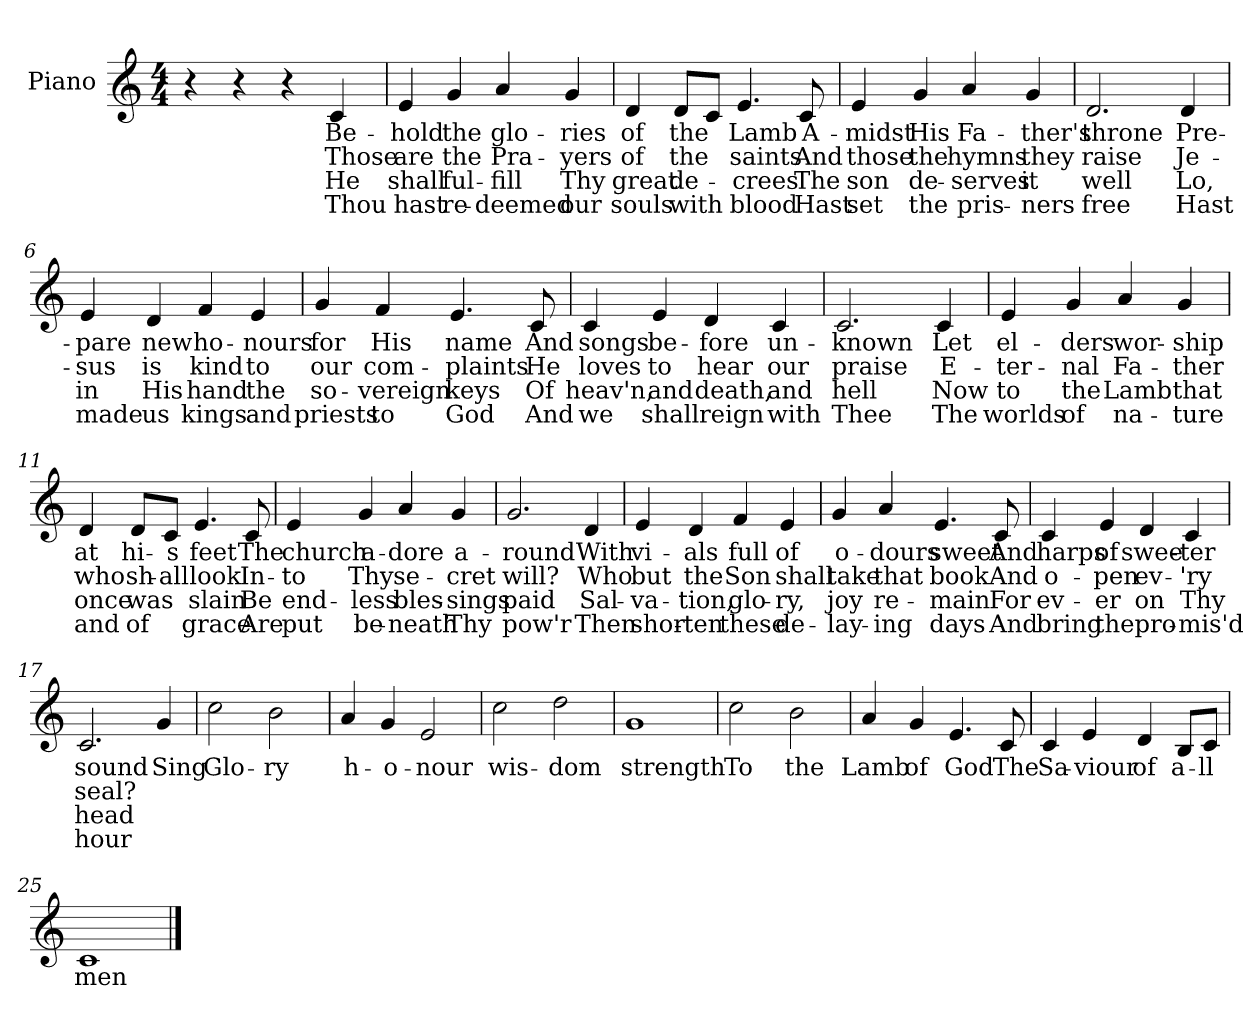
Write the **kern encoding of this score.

**kern	**text	**text	**text	**text
*part1	*part1	*part1	*part1	*part1
*staff1	*staff1	*staff1	*staff1	*staff1
*I"Piano	*	*	*	*
*I'Pno.	*	*	*	*
*clefG2	*	*	*	*
*k[]	*	*	*	*
*C:	*	*	*	*
*M4/4	*	*	*	*
=1	=1	=1	=1	=1
4r	.	.	.	.
4r	.	.	.	.
4r	.	.	.	.
4c/	Be-	Those	He	Thou
=2	=2	=2	=2	=2
4e/	-hold	are	shall	hast
4g/	the	the	ful-	re-
4a/	glo-	Pra-	-fill	-deemed
4g/	-ries	-yers	Thy	our
=3	=3	=3	=3	=3
4d/	of	of	great	souls
8d/L	the	the	de-	with
8c/J	.	.	.	.
4.e/	Lamb	saints	-crees	blood
8c/	A-	And	The	Hast
!!LO:LB:g=z
=4	=4	=4	=4	=4
4e/	-midst	those	son	set
4g/	His	the	de-	the
4a/	Fa-	hymns	-serves	pris-
4g/	-ther's	they	it	-ners
=5	=5	=5	=5	=5
2.d/	throne	raise	well	free
4d/	Pre-	Je-	Lo,	Hast
=6	=6	=6	=6	=6
4e/	-pare	-sus	in	made
4d/	new	is	His	us
4f/	ho-	kind	hand	kings
4e/	-nours	to	the	and
!!LO:LB:g=z
=7	=7	=7	=7	=7
4g/	for	our	so-	priests
4f/	His	com-	-vereign	to
4.e/	name	-plaints	keys	God
8c/	And	He	Of	And
=8	=8	=8	=8	=8
4c/	songs	loves	heav'n,	we
4e/	be-	to	and	shall
4d/	-fore	hear	death,	reign
4c/	un-	our	and	with
=9	=9	=9	=9	=9
2.c/	-known	praise	hell	Thee
4c/	Let	E-	Now	The
!!LO:LB:g=z
=10	=10	=10	=10	=10
4e/	el-	-ter-	to	worlds
4g/	-ders	-nal	the	of
4a/	wor-	Fa-	Lamb	na-
4g/	-ship	-ther	that	-ture
=11	=11	=11	=11	=11
4d/	at	who	once	and
8d/L	hi-	sh-	was	of
8c/J	-s	-all	.	.
4.e/	feet	look	slain	grace
8c/	The	In-	Be	Are
=12	=12	=12	=12	=12
4e/	church	-to	end-	put
4g/	a-	Thy	-less	be-
4a/	-dore	se-	bles-	-neath
4g/	a-	-cret	-sings	Thy
!!LO:LB:g=z
=13	=13	=13	=13	=13
2.g/	-round	will?	paid	pow'r
4d/	With	Who	Sal-	Then
=14	=14	=14	=14	=14
4e/	vi-	but	-va-	shor-
4d/	-als	the	-tion,	-ten
4f/	full	Son	glo-	these
4e/	of	shall	-ry,	de-
=15	=15	=15	=15	=15
4g/	o-	take	joy	-lay-
4a/	-dours	that	re-	-ing
4.e/	sweet	book	-main	days
8c/	And	And	For	And
=16	=16	=16	=16	=16
4c/	harps	o-	ev-	bring
4e/	of	-pen	-er	the
4d/	swee-	ev-	on	pro-
4c/	-ter	-'ry	Thy	-mis'd
!!LO:PB:g=z
=17	=17	=17	=17	=17
2.c/	sound	seal?	head	hour
4g/	Sing	.	.	.
=18	=18	=18	=18	=18
2cc\	Glo-	.	.	.
2b\	-ry	.	.	.
=19	=19	=19	=19	=19
4a/	h-	.	.	.
4g/	-o-	.	.	.
2e/	-nour	.	.	.
=20	=20	=20	=20	=20
2cc\	wis-	.	.	.
2dd\	-dom	.	.	.
=21	=21	=21	=21	=21
1g	strength	.	.	.
=22	=22	=22	=22	=22
2cc\	To	.	.	.
2b\	the	.	.	.
=23	=23	=23	=23	=23
4a/	Lamb	.	.	.
4g/	of	.	.	.
4.e/	God	.	.	.
8c/	The	.	.	.
!!LO:LB:g=z
=24	=24	=24	=24	=24
4c/	Sa-	.	.	.
4e/	-viour	.	.	.
4d/	of	.	.	.
8B/L	a-	.	.	.
8c/J	-ll	.	.	.
=25	=25	=25	=25	=25
1c	men	.	.	.
==	==	==	==	==
*-	*-	*-	*-	*-
